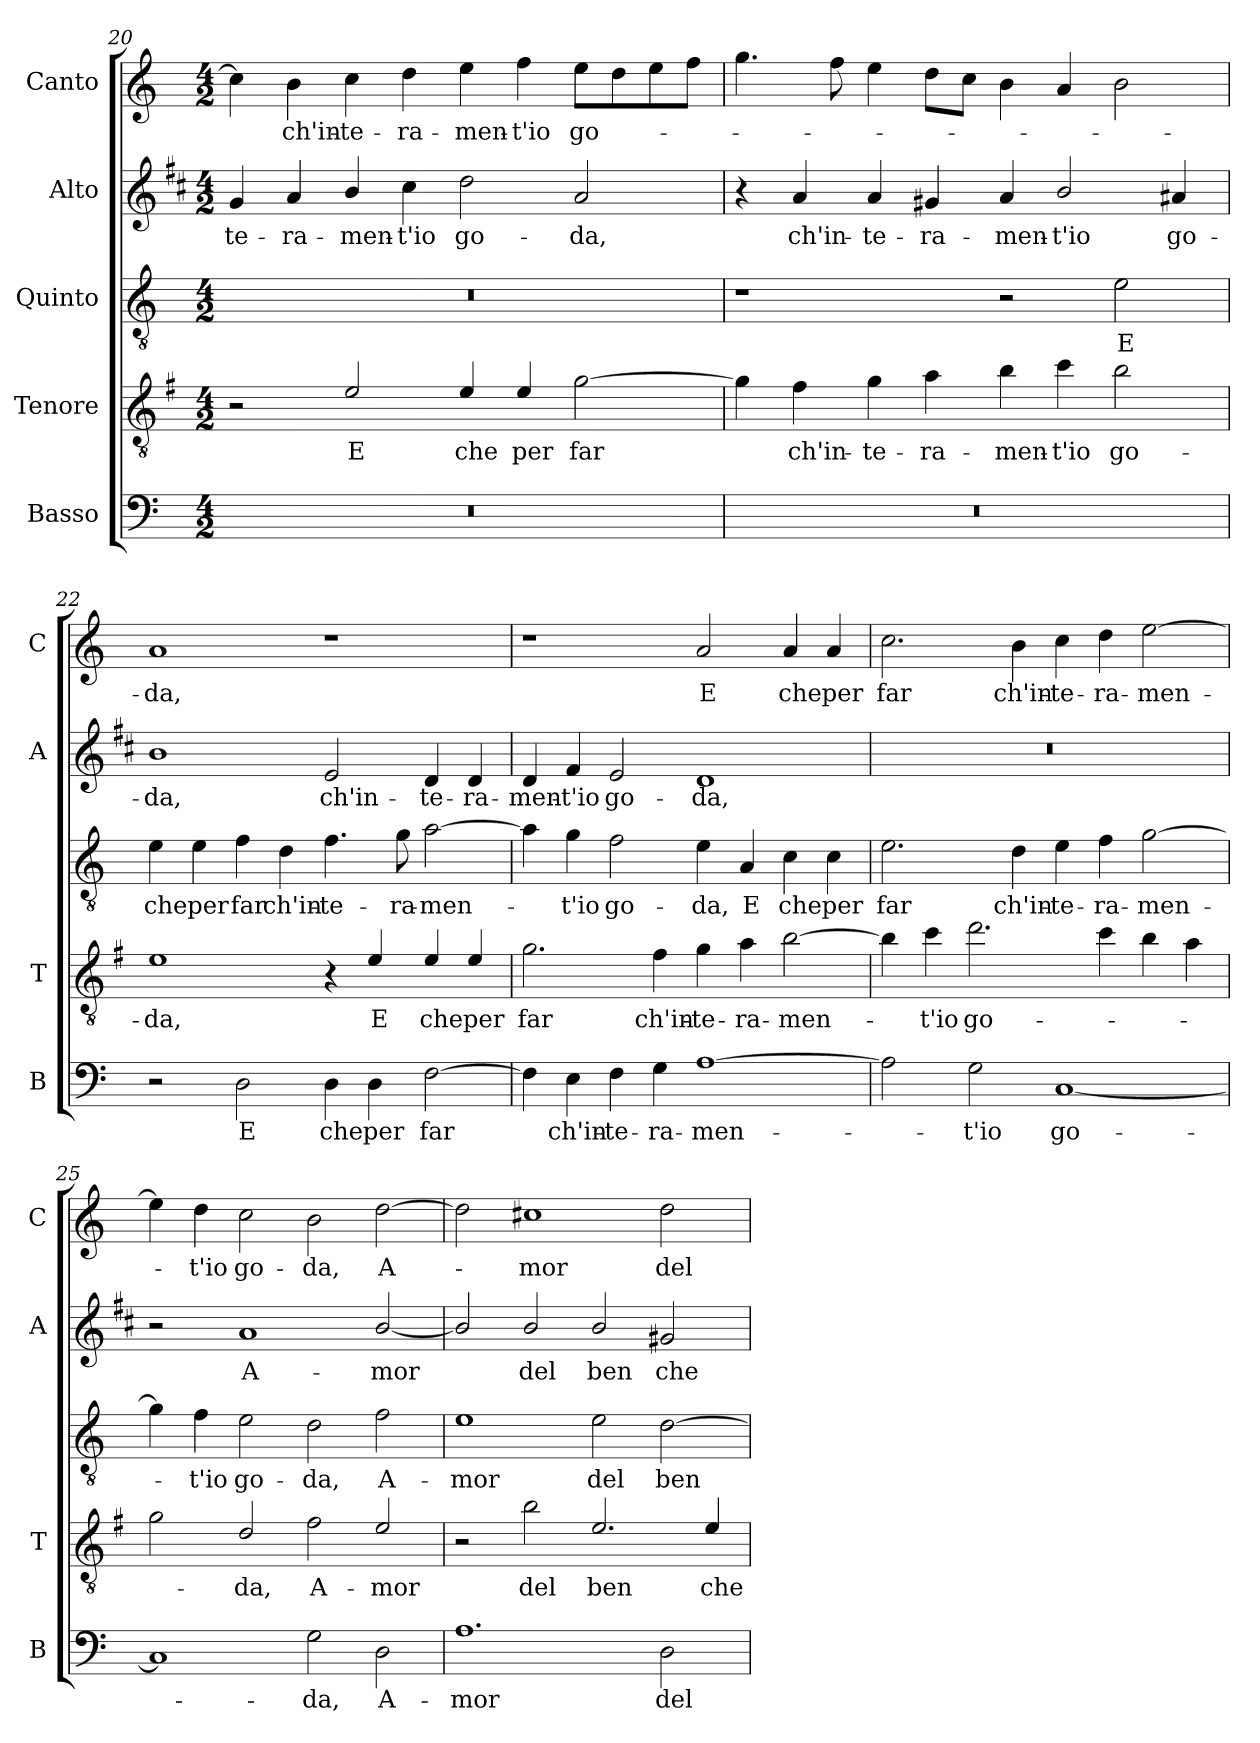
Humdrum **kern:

**kern	**text	**kern	**text	**kern	**text	**kern	**text	**kern	**text
*part5	*part5	*part4	*part4	*part3	*part3	*part2	*part2	*part1	*part1
*staff5	*staff5	*staff4	*staff4	*staff3	*staff3	*staff2	*staff2	*staff1	*staff1
*I"Basso	*	*I"Tenore	*	*I"Quinto	*	*I"Alto	*	*I"Canto	*
*I'B	*	*I'T	*	*	*	*I'A	*	*I'C	*
!!LO:LB:g=z
*clefF4	*	*clefGv2	*	*clefGv2	*	*clefG2	*	*clefG2	*
*	*	*ITrd4c7	*	*	*	*ITrd1c2	*	*	*
*k[]	*	*k[]	*	*k[]	*	*k[]	*	*k[]	*
*C:	*	*C:	*	*C:	*	*C:	*	*C:	*
*M4/2	*	*M4/2	*	*M4/2	*	*M4/2	*	*M4/2	*
=20	=20	=20	=20	=20	=20	=20	=20	=20	=20
!	!	!	!	!	!	!	!LO:LY:b	!	!
0r	.	2r	.	0r	.	4f/	-te-	4cc\]	.
!	!	!	!	!	!	!	!LO:LY:b	!	!LO:LY:b
.	.	.	.	.	.	4g/	-ra-	4b\	ch'in-
!	!	!	!LO:LY:b	!	!	!	!LO:LY:b	!	!LO:LY:b
.	.	2A/	E	.	.	4a/	-men-	4cc\	-te-
!	!	!	!	!	!	!	!LO:LY:b	!	!LO:LY:b
.	.	.	.	.	.	4b\	-t'io	4dd\	-ra-
!	!	!	!LO:LY:b	!	!	!	!LO:LY:b	!	!LO:LY:b
.	.	4A/	che	.	.	2cc\	go-	4ee\	-men-
!	!	!	!LO:LY:b	!	!	!	!	!	!LO:LY:b
.	.	4A/	per	.	.	.	.	4ff\	-t'io
!	!	!	!LO:LY:b	!	!	!	!LO:LY:b	!	!LO:LY:b
.	.	[2c\	far	.	.	2g/	-da,	8ee\L	go-
.	.	.	.	.	.	.	.	8dd\	.
.	.	.	.	.	.	.	.	8ee\	.
.	.	.	.	.	.	.	.	8ff\J	.
=21	=21	=21	=21	=21	=21	=21	=21	=21	=21
0r	.	4c\]	.	1r	.	4r	.	4.gg\	.
!	!	!	!LO:LY:b	!	!	!	!LO:LY:b	!	!
.	.	4B\	ch'in-	.	.	4g/	ch'in-	.	.
.	.	.	.	.	.	.	.	8ff\	.
!	!	!	!LO:LY:b	!	!	!	!LO:LY:b	!	!
.	.	4c\	-te-	.	.	4g/	-te-	4ee\	.
!	!	!	!LO:LY:b	!	!	!	!LO:LY:b	!	!
.	.	4d\	-ra-	.	.	4f#X/	-ra-	8dd\L	.
.	.	.	.	.	.	.	.	8cc\J	.
!	!	!	!LO:LY:b	!	!	!	!LO:LY:b	!	!
.	.	4e\	-men-	2r	.	4g/	-men-	4b\	.
!	!	!	!LO:LY:b	!	!	!	!LO:LY:b	!	!
.	.	4f\	-t'io	.	.	2a/	-t'io	4a/	.
!	!	!	!LO:LY:b	!	!LO:LY:b	!	!	!	!
.	.	2e\	go-	2e\	E	.	.	2b\	.
!	!	!	!	!	!	!	!LO:LY:b	!	!
.	.	.	.	.	.	4g#X/	go-	.	.
=22	=22	=22	=22	=22	=22	=22	=22	=22	=22
!	!	!	!LO:LY:b	!	!LO:LY:b	!	!LO:LY:b	!	!LO:LY:b
2r	.	1A	-da,	4e\	che	1a	-da,	1a	-da,
!	!	!	!	!	!LO:LY:b	!	!	!	!
.	.	.	.	4e\	per	.	.	.	.
!	!LO:LY:b	!	!	!	!LO:LY:b	!	!	!	!
2D\	E	.	.	4f\	far	.	.	.	.
!	!	!	!	!	!LO:LY:b	!	!	!	!
.	.	.	.	4d\	ch'in-	.	.	.	.
!	!LO:LY:b	!	!	!	!LO:LY:b	!	!LO:LY:b	!	!
4D\	che	4r	.	4.f\	-te-	2d/	ch'in-	1r	.
!	!LO:LY:b	!	!LO:LY:b	!	!	!	!	!	!
4D\	per	4A/	E	.	.	.	.	.	.
!	!	!	!	!	!LO:LY:b	!	!	!	!
.	.	.	.	8g\	-ra-	.	.	.	.
!	!LO:LY:b	!	!LO:LY:b	!	!LO:LY:b	!	!LO:LY:b	!	!
[2F\	far	4A/	che	[2a\	-men-	4c/	-te-	.	.
!	!	!	!LO:LY:b	!	!	!	!LO:LY:b	!	!
.	.	4A/	per	.	.	4c/	-ra-	.	.
!!LO:PB:g=z
=23	=23	=23	=23	=23	=23	=23	=23	=23	=23
!	!	!	!LO:LY:b	!	!	!	!LO:LY:b	!	!
4F\]	.	2.c\	far	4a\]	.	4c/	-men-	1r	.
!	!LO:LY:b	!	!	!	!LO:LY:b	!	!LO:LY:b	!	!
4E\	ch'in-	.	.	4g\	-t'io	4e/	-t'io	.	.
!	!LO:LY:b	!	!	!	!LO:LY:b	!	!LO:LY:b	!	!
4F\	-te-	.	.	2f\	go-	2d/	go-	.	.
!	!LO:LY:b	!	!LO:LY:b	!	!	!	!	!	!
4G\	-ra-	4B\	ch'in-	.	.	.	.	.	.
!	!LO:LY:b	!	!LO:LY:b	!	!LO:LY:b	!	!LO:LY:b	!	!LO:LY:b
[1A	-men-	4c\	-te-	4e\	-da,	1c	-da,	2a/	E
!	!	!	!LO:LY:b	!	!LO:LY:b	!	!	!	!
.	.	4d\	-ra-	4A/	E	.	.	.	.
!	!	!	!LO:LY:b	!	!LO:LY:b	!	!	!	!LO:LY:b
.	.	[2e\	-men-	4c\	che	.	.	4a/	che
!	!	!	!	!	!LO:LY:b	!	!	!	!LO:LY:b
.	.	.	.	4c\	per	.	.	4a/	per
=24	=24	=24	=24	=24	=24	=24	=24	=24	=24
!	!	!	!	!	!LO:LY:b	!	!	!	!LO:LY:b
2A\]	.	4e\]	.	2.e\	far	0r	.	2.cc\	far
!	!	!	!LO:LY:b	!	!	!	!	!	!
.	.	4f\	-t'io	.	.	.	.	.	.
!	!LO:LY:b	!	!LO:LY:b	!	!	!	!	!	!
2G\	-t'io	2.g\	go-	.	.	.	.	.	.
!	!	!	!	!	!LO:LY:b	!	!	!	!LO:LY:b
.	.	.	.	4d\	ch'in-	.	.	4b\	ch'in-
!	!LO:LY:b	!	!	!	!LO:LY:b	!	!	!	!LO:LY:b
[1C	go-	.	.	4e\	-te-	.	.	4cc\	-te-
!	!	!	!	!	!LO:LY:b	!	!	!	!LO:LY:b
.	.	4f\	.	4f\	-ra-	.	.	4dd\	-ra-
!	!	!	!	!	!LO:LY:b	!	!	!	!LO:LY:b
.	.	4e\	.	[2g\	-men-	.	.	[2ee\	-men-
.	.	4d\	.	.	.	.	.	.	.
=25	=25	=25	=25	=25	=25	=25	=25	=25	=25
1C]	.	2c\	.	4g\]	.	2r	.	4ee\]	.
!	!	!	!	!	!LO:LY:b	!	!	!	!LO:LY:b
.	.	.	.	4f\	-t'io	.	.	4dd\	-t'io
!	!	!	!LO:LY:b	!	!LO:LY:b	!	!LO:LY:b	!	!LO:LY:b
.	.	2G/	-da,	2e\	go-	1g	A-	2cc\	go-
!	!LO:LY:b	!	!LO:LY:b	!	!LO:LY:b	!	!	!	!LO:LY:b
2G\	-da,	2B\	A-	2d\	-da,	.	.	2b\	-da,
!	!LO:LY:b	!	!LO:LY:b	!	!LO:LY:b	!	!LO:LY:b	!	!LO:LY:b
2D\	A-	2A/	-mor	2f\	A-	[2a/	-mor	[2dd\	A-
=26	=26	=26	=26	=26	=26	=26	=26	=26	=26
!	!LO:LY:b	!	!	!	!LO:LY:b	!	!	!	!
1.A	-mor	2r	.	1e	-mor	2a/]	.	2dd\]	.
!	!	!	!LO:LY:b	!	!	!	!LO:LY:b	!	!LO:LY:b
.	.	2e\	del	.	.	2a/	del	1cc#X	-mor
!	!	!	!LO:LY:b	!	!LO:LY:b	!	!LO:LY:b	!	!
.	.	2.A/	ben	2e\	del	2a/	ben	.	.
!	!LO:LY:b	!	!	!	!LO:LY:b	!	!LO:LY:b	!	!LO:LY:b
2D\	del	.	.	[2d\	ben	2f#X/	che	2dd\	del
!	!	!	!LO:LY:b	!	!	!	!	!	!
.	.	4A/	che	.	.	.	.	.	.
=	=	=	=	=	=	=	=	=	=
*-	*-	*-	*-	*-	*-	*-	*-	*-	*-
